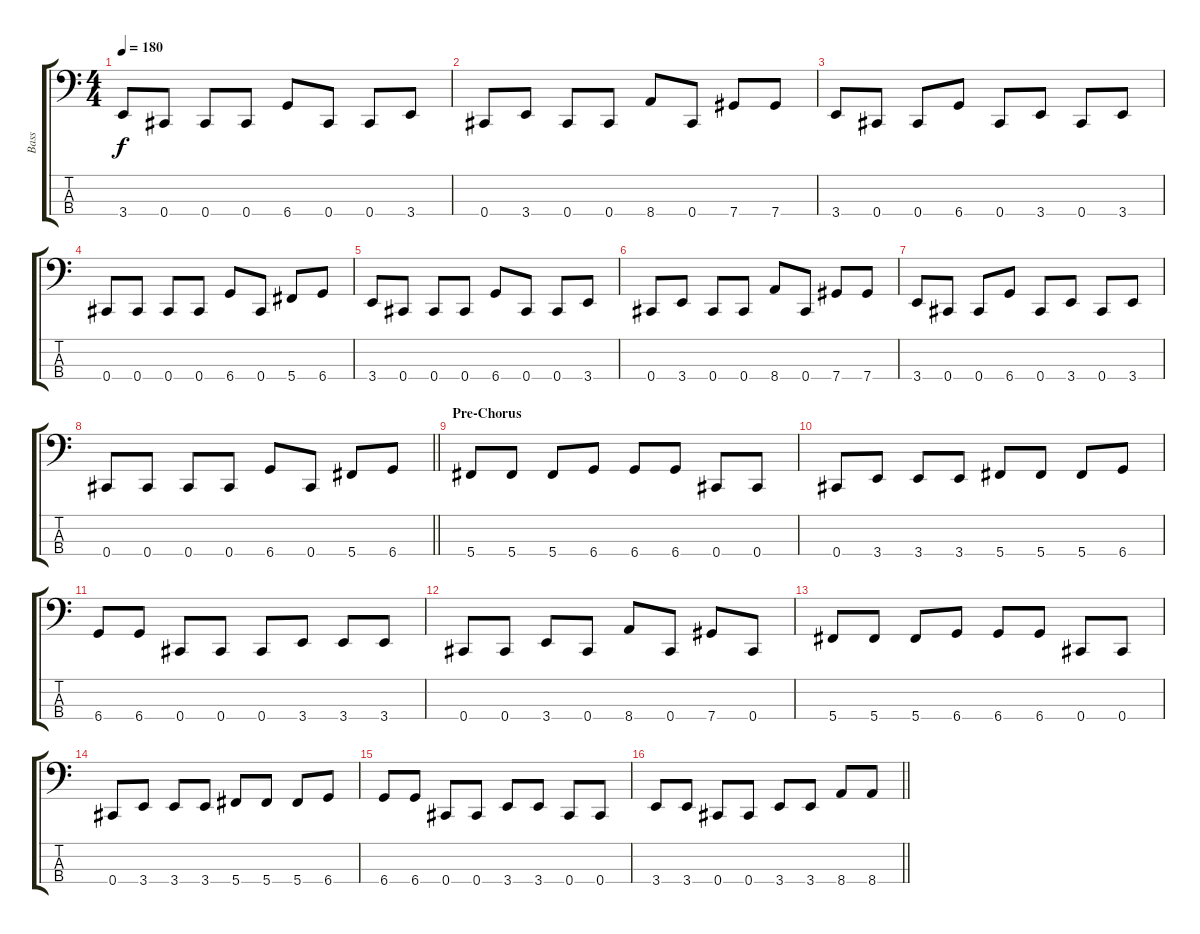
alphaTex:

\track ("Bass" "Bass") {instrument electricbasspick}
\staff {score tabs}
\tuning (Gb2 Db2 Ab1 Db1) {hide}
\ts (4 4)
\tempo 180
\clef f4
\ks c
3.4.8{dy f} 0.4.8 0.4.8 0.4.8 6.4.8 0.4.8 0.4.8 3.4.8 |
0.4.8 3.4.8 0.4.8 0.4.8 8.4.8 0.4.8 7.4.8 7.4.8 |
3.4.8 0.4.8 0.4.8 6.4.8 0.4.8 3.4.8 0.4.8 3.4.8 |
0.4.8 0.4.8 0.4.8 0.4.8 6.4.8 0.4.8 5.4.8 6.4.8 |
3.4.8 0.4.8 0.4.8 0.4.8 6.4.8 0.4.8 0.4.8 3.4.8 |
0.4.8 3.4.8 0.4.8 0.4.8 8.4.8 0.4.8 7.4.8 7.4.8 |
3.4.8 0.4.8 0.4.8 6.4.8 0.4.8 3.4.8 0.4.8 3.4.8 |
\barLineRight lightlight
0.4.8 0.4.8 0.4.8 0.4.8 6.4.8 0.4.8 5.4.8 6.4.8 |
\section ("" "Pre-Chorus")
5.4.8 5.4.8 5.4.8 6.4.8 6.4.8 6.4.8 0.4.8 0.4.8 |
0.4.8 3.4.8 3.4.8 3.4.8 5.4.8 5.4.8 5.4.8 6.4.8 |
6.4.8 6.4.8 0.4.8 0.4.8 0.4.8 3.4.8 3.4.8 3.4.8 |
0.4.8 0.4.8 3.4.8 0.4.8 8.4.8 0.4.8 7.4.8 0.4.8 |
5.4.8 5.4.8 5.4.8 6.4.8 6.4.8 6.4.8 0.4.8 0.4.8 |
0.4.8 3.4.8 3.4.8 3.4.8 5.4.8 5.4.8 5.4.8 6.4.8 |
6.4.8 6.4.8 0.4.8 0.4.8 3.4.8 3.4.8 0.4.8 0.4.8 |
\barLineRight lightlight
3.4.8 3.4.8 0.4.8 0.4.8 3.4.8 3.4.8 8.4.8 8.4.8
